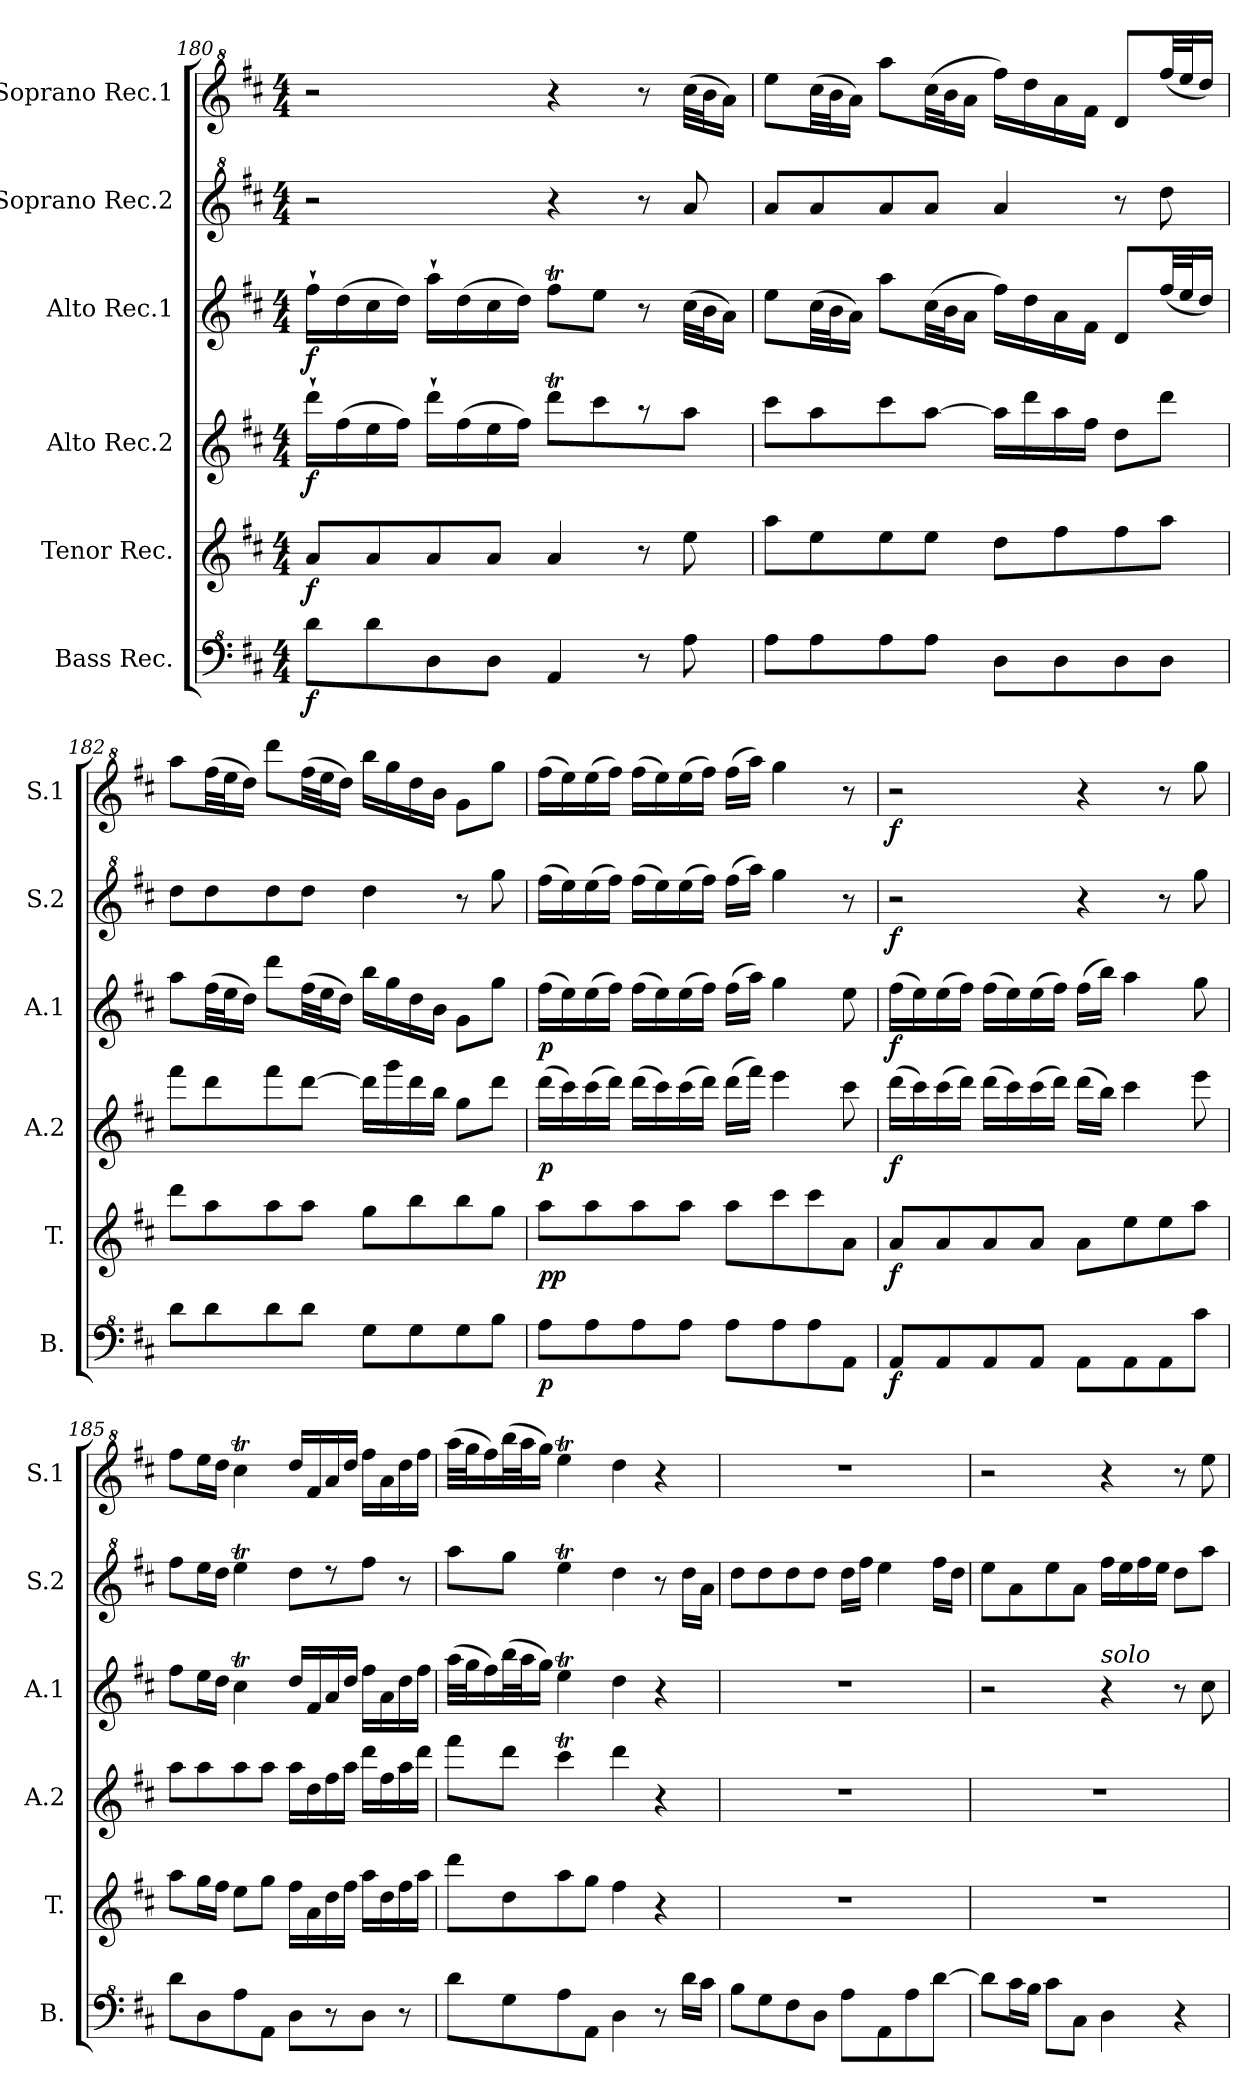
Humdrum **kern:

**kern	**dynam	**kern	**dynam	**kern	**dynam	**kern	**dynam	**kern	**dynam	**kern	**dynam
*part6	*part6	*part5	*part5	*part4	*part4	*part3	*part3	*part2	*part2	*part1	*part1
*staff6	*staff6	*staff5	*staff5	*staff4	*staff4	*staff3	*staff3	*staff2	*staff2	*staff1	*staff1
*I"Bass Rec.	*	*I"Tenor Rec.	*	*I"Alto Rec.2	*	*I"Alto Rec.1	*	*I"Soprano Rec.2	*	*I"Soprano Rec.1	*
*I'B.	*	*I'T.	*	*I'A.2	*	*I'A.1	*	*I'S.2	*	*I'S.1	*
*clefF^4	*	*clefG2	*	*clefG2	*	*clefG2	*	*clefG^2	*	*clefG^2	*
*k[f#c#]	*	*k[f#c#]	*	*k[f#c#]	*	*k[f#c#]	*	*k[f#c#]	*	*k[f#c#]	*
*D:	*	*D:	*	*D:	*	*D:	*	*D:	*	*D:	*
*M4/4	*	*M4/4	*	*M4/4	*	*M4/4	*	*M4/4	*	*M4/4	*
=180	=180	=180	=180	=180	=180	=180	=180	=180	=180	=180	=180
!	!LO:DY:b	!	!LO:DY:b	!	!LO:DY:b	!	!LO:DY:b	!	!	!	!
8dd\L	f	8a/L	f	16ddd`\LL	f	16ff#`\LL	f	2r	.	2r	.
.	.	.	.	(>16ff#\	.	(>16dd\	.	.	.	.	.
8dd\	.	8a/	.	16ee\	.	16cc#\	.	.	.	.	.
.	.	.	.	16ff#\JJ)	.	16dd\JJ)	.	.	.	.	.
8d\	.	8a/	.	16ddd`\LL	.	16aa`\LL	.	.	.	.	.
.	.	.	.	(>16ff#\	.	(>16dd\	.	.	.	.	.
8d\J	.	8a/J	.	16ee\	.	16cc#\	.	.	.	.	.
.	.	.	.	16ff#\JJ)	.	16dd\JJ)	.	.	.	.	.
4A/	.	4a/	.	8dddT\L	.	8ff#t\L	.	4r	.	4r	.
.	.	.	.	8ccc#\	.	8ee\J	.	.	.	.	.
8r	.	8r	.	8r	.	8r	.	8r	.	8r	.
8a\	.	8ee\	.	8aa\J	.	(>32cc#\LLL	.	8aa/	.	(>32ccc#\LLL	.
.	.	.	.	.	.	32b\J	.	.	.	32bb\J	.
.	.	.	.	.	.	16a\JJ)	.	.	.	16aa\JJ)	.
=181	=181	=181	=181	=181	=181	=181	=181	=181	=181	=181	=181
8a\L	.	8aa\L	.	8ccc#\L	.	8ee\L	.	8aa/L	.	8eee\L	.
8a\	.	8ee\	.	8aa\	.	(>32cc#\LL	.	8aa/	.	(>32ccc#\LL	.
.	.	.	.	.	.	32b\J	.	.	.	32bb\J	.
.	.	.	.	.	.	16a\JJ)	.	.	.	16aa\JJ)	.
8a\	.	8ee\	.	8ccc#\	.	8aa\L	.	8aa/	.	8aaa\L	.
8a\J	.	8ee\J	.	[8aa\J	.	(>32cc#\LL	.	8aa/J	.	(>32ccc#\LL	.
.	.	.	.	.	.	32b\J	.	.	.	32bb\J	.
.	.	.	.	.	.	16a\JJ	.	.	.	16aa\JJ	.
8d\L	.	8dd\L	.	16aa\LL]	.	16ff#\LL)	.	4aa/	.	16fff#\LL)	.
.	.	.	.	16ddd\	.	16dd\	.	.	.	16ddd\	.
8d\	.	8ff#\	.	16aa\	.	16a\	.	.	.	16aa\	.
.	.	.	.	16ff#\JJ	.	16f#\JJ	.	.	.	16ff#\JJ	.
8d\	.	8ff#\	.	8dd\L	.	8d/L	.	8r	.	8dd/L	.
8d\J	.	8aa\J	.	8ddd\J	.	(32ff#/LL	.	8ddd\	.	(32fff#/LL	.
.	.	.	.	.	.	32ee/J	.	.	.	32eee/J	.
.	.	.	.	.	.	16dd/JJ)	.	.	.	16ddd/JJ)	.
=182	=182	=182	=182	=182	=182	=182	=182	=182	=182	=182	=182
8dd\L	.	8ddd\L	.	8fff#\L	.	8aa\L	.	8ddd\L	.	8aaa\L	.
8dd\	.	8aa\	.	8ddd\	.	(>32ff#\LL	.	8ddd\	.	(>32fff#\LL	.
.	.	.	.	.	.	32ee\J	.	.	.	32eee\J	.
.	.	.	.	.	.	16dd\JJ)	.	.	.	16ddd\JJ)	.
8dd\	.	8aa\	.	8fff#\	.	8ddd\L	.	8ddd\	.	8dddd\L	.
8dd\J	.	8aa\J	.	[8ddd\J	.	(>32ff#\LL	.	8ddd\J	.	(>32fff#\LL	.
.	.	.	.	.	.	32ee\J	.	.	.	32eee\J	.
.	.	.	.	.	.	16dd\JJ)	.	.	.	16ddd\JJ)	.
8g\L	.	8gg\L	.	16ddd\LL]	.	16bb\LL	.	4ddd\	.	16bbb\LL	.
.	.	.	.	16ggg\	.	16gg\	.	.	.	16ggg\	.
8g\	.	8bb\	.	16ddd\	.	16dd\	.	.	.	16ddd\	.
.	.	.	.	16bb\JJ	.	16b\JJ	.	.	.	16bb\JJ	.
8g\	.	8bb\	.	8gg\L	.	8g\L	.	8r	.	8gg\L	.
8b\J	.	8gg\J	.	8ddd\J	.	8gg\J	.	8ggg\	.	8ggg\J	.
=183	=183	=183	=183	=183	=183	=183	=183	=183	=183	=183	=183
!	!LO:DY:b	!	!LO:DY:b	!	!LO:DY:b	!	!LO:DY:b	!	!	!	!
8a\L	p	8aa\L	pp	(>16ddd\LL	p	(>16ff#\LL	p	(>16fff#\LL	.	(>16fff#\LL	.
.	.	.	.	16ccc#\)	.	16ee\)	.	16eee\)	.	16eee\)	.
8a\	.	8aa\	.	(>16ccc#\	.	(>16ee\	.	(>16eee\	.	(>16eee\	.
.	.	.	.	16ddd\JJ)	.	16ff#\JJ)	.	16fff#\JJ)	.	16fff#\JJ)	.
8a\	.	8aa\	.	(>16ddd\LL	.	(>16ff#\LL	.	(>16fff#\LL	.	(>16fff#\LL	.
.	.	.	.	16ccc#\)	.	16ee\)	.	16eee\)	.	16eee\)	.
8a\J	.	8aa\J	.	(>16ccc#\	.	(>16ee\	.	(>16eee\	.	(>16eee\	.
.	.	.	.	16ddd\JJ)	.	16ff#\JJ)	.	16fff#\JJ)	.	16fff#\JJ)	.
8a\L	.	8aa\L	.	(>16ddd\LL	.	(>16ff#\LL	.	(>16fff#\LL	.	(>16fff#\LL	.
.	.	.	.	16fff#\JJ)	.	16aa\JJ)	.	16aaa\JJ)	.	16aaa\JJ)	.
8a\	.	8ccc#\	.	4eee\	.	4gg\	.	4ggg\	.	4ggg\	.
8a\	.	8ccc#\	.	.	.	.	.	.	.	.	.
8A\J	.	8a\J	.	8ccc#\	.	8ee\	.	8r	.	8r	.
!!LO:PB:g=z
=184	=184	=184	=184	=184	=184	=184	=184	=184	=184	=184	=184
!	!LO:DY:b	!	!LO:DY:b	!	!LO:DY:b	!	!LO:DY:b	!	!LO:DY:b	!	!LO:DY:b
8A/L	f	8a/L	f	(>16ddd\LL	f	(>16ff#\LL	f	2r	f	2r	f
.	.	.	.	16ccc#\)	.	16ee\)	.	.	.	.	.
8A/	.	8a/	.	(>16ccc#\	.	(>16ee\	.	.	.	.	.
.	.	.	.	16ddd\JJ)	.	16ff#\JJ)	.	.	.	.	.
8A/	.	8a/	.	(>16ddd\LL	.	(>16ff#\LL	.	.	.	.	.
.	.	.	.	16ccc#\)	.	16ee\)	.	.	.	.	.
8A/J	.	8a/J	.	(>16ccc#\	.	(>16ee\	.	.	.	.	.
.	.	.	.	16ddd\JJ)	.	16ff#\JJ)	.	.	.	.	.
8A\L	.	8a\L	.	(>16ddd\LL	.	(>16ff#\LL	.	4r	.	4r	.
.	.	.	.	16bb\JJ)	.	16bb\JJ)	.	.	.	.	.
8A\	.	8ee\	.	4ccc#\	.	4aa\	.	.	.	.	.
8A\	.	8ee\	.	.	.	.	.	8r	.	8r	.
8cc#\J	.	8aa\J	.	8eee\	.	8gg\	.	8ggg\	.	8ggg\	.
=185	=185	=185	=185	=185	=185	=185	=185	=185	=185	=185	=185
8dd\L	.	8aa\L	.	8aa\L	.	8ff#\L	.	8fff#\L	.	8fff#\L	.
8d\	.	16gg\L	.	8aa\	.	16ee\L	.	16eee\L	.	16eee\L	.
.	.	16ff#\JJ	.	.	.	16dd\JJ	.	16ddd\JJ	.	16ddd\JJ	.
8a\	.	8ee\L	.	8aa\	.	4cc#t\	.	4eeeT\	.	4ccc#t\	.
8A\J	.	8gg\J	.	8aa\J	.	.	.	.	.	.	.
8d\L	.	16ff#\LL	.	16aa\LL	.	16dd/LL	.	8ddd\L	.	16ddd/LL	.
.	.	16a\	.	16dd\	.	16f#/	.	.	.	16ff#/	.
8r	.	16dd\	.	16ff#\	.	16a/	.	8r	.	16aa/	.
.	.	16ff#\JJ	.	16aa\JJ	.	16dd/JJ	.	.	.	16ddd/JJ	.
8d\J	.	16aa\LL	.	16ddd\LL	.	16ff#\LL	.	8fff#\J	.	16fff#\LL	.
.	.	16dd\	.	16ff#\	.	16a\	.	.	.	16aa\	.
8r	.	16ff#\	.	16aa\	.	16dd\	.	8r	.	16ddd\	.
.	.	16aa\JJ	.	16ddd\JJ	.	16ff#\JJ	.	.	.	16fff#\JJ	.
=186	=186	=186	=186	=186	=186	=186	=186	=186	=186	=186	=186
8dd\L	.	8ddd\L	.	8fff#\L	.	(>32aa\LLL	.	8aaa\L	.	(>32aaa\LLL	.
.	.	.	.	.	.	32gg\J	.	.	.	32ggg\J	.
.	.	.	.	.	.	16ff#\)	.	.	.	16fff#\)	.
8g\	.	8dd\	.	8ddd\J	.	(>32bb\L	.	8ggg\J	.	(>32bbb\L	.
.	.	.	.	.	.	32aa\J	.	.	.	32aaa\J	.
.	.	.	.	.	.	16gg\JJ)	.	.	.	16ggg\JJ)	.
8a\	.	8aa\	.	4ccc#t\	.	4eeT\	.	4eeeT\	.	4eeeT\	.
8A\J	.	8gg\J	.	.	.	.	.	.	.	.	.
4d\	.	4ff#\	.	4ddd\	.	4dd\	.	4ddd\	.	4ddd\	.
8r	.	4r	.	4r	.	4r	.	8r	.	4r	.
16dd\LL	.	.	.	.	.	.	.	16ddd\LL	.	.	.
16cc#\JJ	.	.	.	.	.	.	.	16aa\JJ	.	.	.
=187	=187	=187	=187	=187	=187	=187	=187	=187	=187	=187	=187
8b\L	.	1r	.	1r	.	1r	.	8ddd\L	.	1r	.
8g\	.	.	.	.	.	.	.	8ddd\	.	.	.
8f#\	.	.	.	.	.	.	.	8ddd\	.	.	.
8d\J	.	.	.	.	.	.	.	8ddd\J	.	.	.
8a\L	.	.	.	.	.	.	.	16ddd\LL	.	.	.
.	.	.	.	.	.	.	.	16fff#\JJ	.	.	.
8A\	.	.	.	.	.	.	.	4eee\	.	.	.
8a\	.	.	.	.	.	.	.	.	.	.	.
[8dd\J	.	.	.	.	.	.	.	16fff#\LL	.	.	.
.	.	.	.	.	.	.	.	16ddd\JJ	.	.	.
=188	=188	=188	=188	=188	=188	=188	=188	=188	=188	=188	=188
8dd\L]	.	1r	.	1r	.	2r	.	8eee\L	.	2r	.
16cc#\L	.	.	.	.	.	.	.	8aa\	.	.	.
16b\JJ	.	.	.	.	.	.	.	.	.	.	.
8cc#\L	.	.	.	.	.	.	.	8eee\	.	.	.
8c#\J	.	.	.	.	.	.	.	8aa\J	.	.	.
!	!	!	!	!	!	!LO:TX:a:i:t=solo	!	!	!	!	!
4d\	.	.	.	.	.	4r	.	16fff#\LL	.	4r	.
.	.	.	.	.	.	.	.	16eee\	.	.	.
.	.	.	.	.	.	.	.	16fff#\	.	.	.
.	.	.	.	.	.	.	.	16eee\JJ	.	.	.
4r	.	.	.	.	.	8r	.	8ddd\L	.	8r	.
.	.	.	.	.	.	8cc#\	.	8aaa\J	.	8eee\	.
=	=	=	=	=	=	=	=	=	=	=	=
*-	*-	*-	*-	*-	*-	*-	*-	*-	*-	*-	*-
